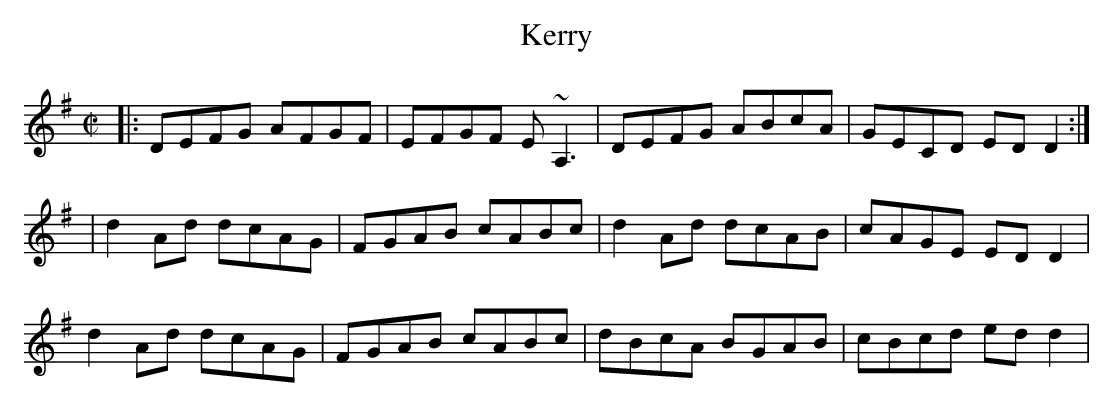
X:1
T:Kerry
M:C|
K:Dmix
|: DEFG AFGF | EFGF E~A,3 | DEFG ABcA | GECD EDD2 :|
| d2Ad dcAG | FGAB cABc | d2Ad dcAB | cAGE EDD2 |
d2Ad dcAG | FGAB cABc | dBcA BGAB | cBcd edd2 |
